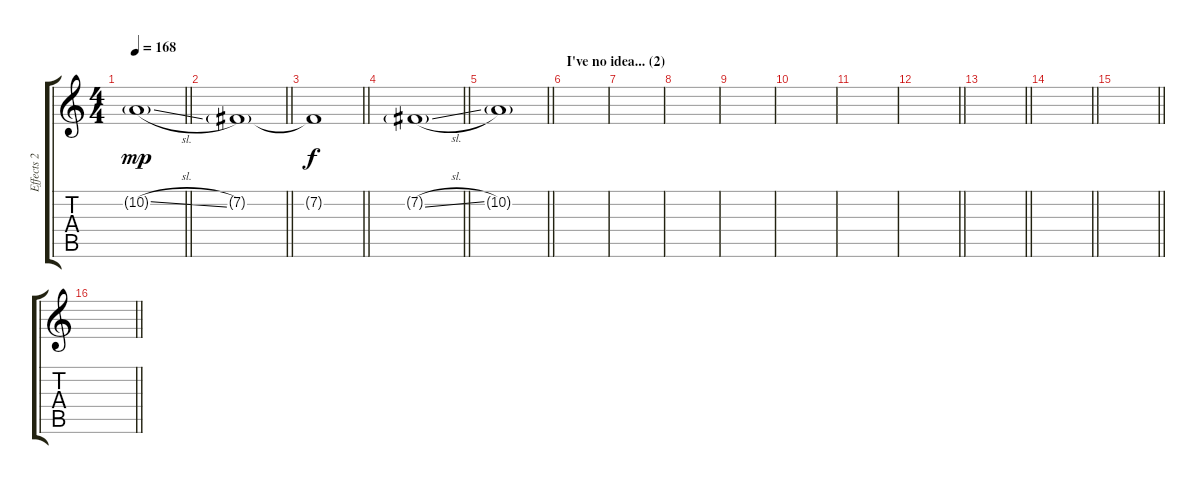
\track ("Effects 2" "Effects 2") {instrument tenorsax}
\staff {score tabs}
\tuning (E4 B3 G3 D3 A2 E2) {hide}
\ts (4 4)
\tempo 168
\clef g2
\barLineRight lightlight
\ks c
10.2{sl g}.1{dy mp} |
\barLineRight lightlight
7.2{g}.1 |
\barLineRight lightlight
7.2{t}.1{dy f} |
\barLineRight lightlight
7.2{sl g}.1 |
\barLineRight lightlight
10.2{g}.1 |
\section ("" "I've no idea... (2)")
|
|
|
|
|
|
\barLineRight lightlight
|
\barLineRight lightlight
|
\barLineRight lightlight
|
\barLineRight lightlight
|
\barLineRight lightlight
